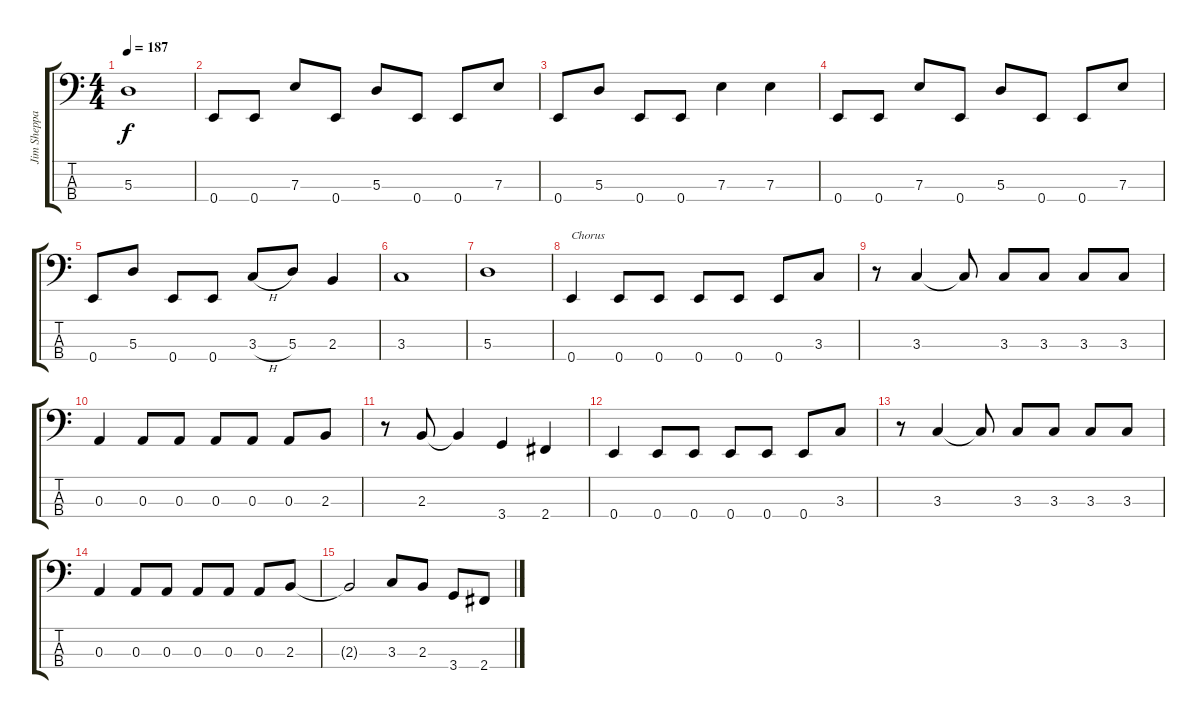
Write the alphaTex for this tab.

\track ("Jim Sheppard" "Jim Sheppa") {instrument electricbasspick}
\staff {score tabs}
\tuning (G2 D2 A1 E1) {hide}
\ts (4 4)
\tempo 187
\clef f4
\ks c
5.3.1{dy f} |
0.4.8 0.4.8 7.3.8 0.4.8 5.3.8 0.4.8 0.4.8 7.3.8 |
0.4.8 5.3.8 0.4.8 0.4.8 7.3.4 7.3.4 |
0.4.8 0.4.8 7.3.8 0.4.8 5.3.8 0.4.8 0.4.8 7.3.8 |
0.4.8 5.3.8 0.4.8 0.4.8 3.3{h}.8 5.3.8 2.3.4 |
3.3.1 |
5.3.1 |
0.4.4{txt "Chorus"} 0.4.8 0.4.8 0.4.8 0.4.8 0.4.8 3.3.8 |
r.8 3.3.4 3.3{t}.8 3.3.8 3.3.8 3.3.8 3.3.8 |
0.3.4 0.3.8 0.3.8 0.3.8 0.3.8 0.3.8 2.3.8 |
r.8 2.3.8 2.3{t}.4 3.4.4 2.4.4 |
0.4.4 0.4.8 0.4.8 0.4.8 0.4.8 0.4.8 3.3.8 |
r.8 3.3.4 3.3{t}.8 3.3.8 3.3.8 3.3.8 3.3.8 |
0.3.4 0.3.8 0.3.8 0.3.8 0.3.8 0.3.8 2.3.8 |
2.3{t}.2 3.3.8 2.3.8 3.4.8 2.4.8
